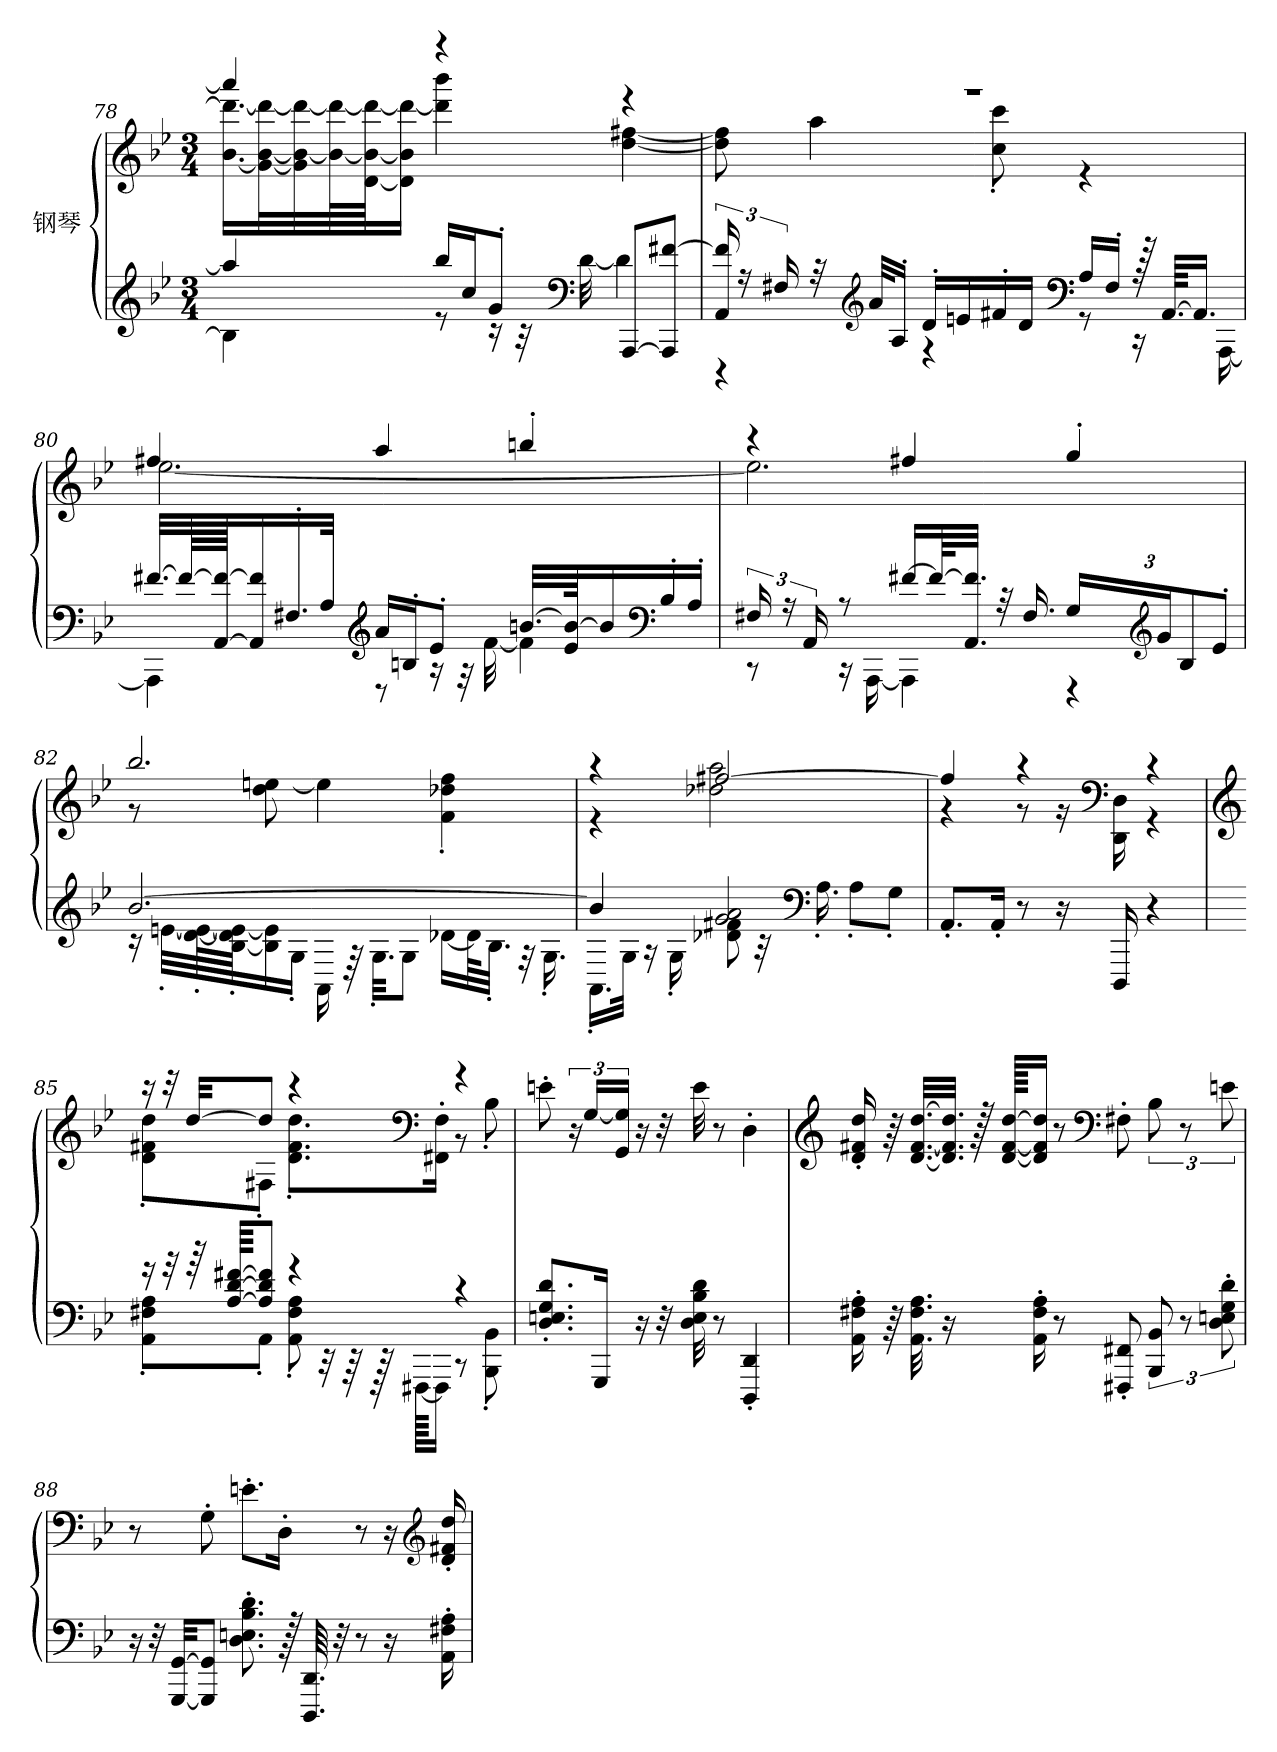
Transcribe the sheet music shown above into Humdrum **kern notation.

**kern	**kern
*part1	*part1
*staff2	*staff1
*I"钢琴	*
!!LO:PB:g=z
*clefG2	*clefG2
*k[b-e-]	*k[b-e-]
*M3/4	*M3/4
=78	=78
*^	*^
4aa/]	4B-\]	4aaa/]	[16.b-\ 16.ddd\_LL
.	.	.	[32g\ 32b-\_ 32ddd\_L
.	.	.	32g\] 32b-\_ 32ddd\_
.	.	.	64b-\_ 64ddd\_L
.	.	.	[64d\ 64b-\_ 64ddd\_JJ
.	.	.	16d\] 16b-\] 16ddd\_JJ
16bb-/LL	8r	4r	4ddd\] 4bbb-\
16cc/J	.	.	.
8g'/J	16r	.	.
.	32r	.	.
*clefF4	*	*	*
.	[32d\	.	.
[8AAA/L	4d\]	4r	[4dd\ [4ff#X\
8AAA/] [8f#X/J	.	.	.
=79	=79	=79	=79
24AA/ 24f#/]	4r	2.r	8dd\] 8ff#\]
24r	.	.	.
24F#X/	.	.	.
32r	.	.	4aa\
*clefG2	*	*	*
32a/KLL	.	.	.
16A'/JJ	.	.	.
16d'/LL	4r	.	.
16en/	.	.	.
16f#X'/	.	.	8cc\' 8ccc\'
16d/JJ	.	.	.
*clefF4	*	*	*
16A/LL	8r	.	4r
16F#'/JJ	.	.	.
128r	16r	.	.
[64.AA/KKLL	.	.	.
16.AA/JJ]	.	.	.
.	[16AAA\	.	.
!!LO:LB:g=z	!!
=80	=80	=80	=80
[32.f#X/LLL	4AAA\]	4ff#X/	[2.ee-\
128f#/LL_	.	.	.
[128AA/ 128f#/_JJJ	.	.	.
16AA/] 16f#/]	.	.	.
16.F#X'/	.	.	.
32A/JJk	.	.	.
*clefG2	*	*	*
16a/LL	8r	4aa/	.
16Bn'/J	.	.	.
8e-'/J	16r	.	.
.	32r	.	.
.	[32f#\	.	.
[32.bn/LLL	4f#\]	4bbn'/	.
64e-/ 64b/_JK	.	.	.
16b/]	.	.	.
*clefF4	*	*	*
16B'/	.	.	.
16A'/JJ	.	.	.
!!LO:LB:g=z	!!
=81	=81	=81	=81
24F#X/	8r	4r	2.ee-\]
24r	.	.	.
24AA/	.	.	.
8r	16r	.	.
.	[16AAA\	.	.
[16f#X/LL	4AAA\]	4ff#X/	.
64f#/KL_	.	.	.
32.AA/ 32.f#/]JJJ	.	.	.
32r	.	.	.
16.F#/	.	.	.
*Xbrackettup	*	*	*
24G/LL	4r	4gg'/	.
*clefG2	*	*	*
24g/J	.	.	.
12B-/	.	.	.
12e-'/J	.	.	.
=82	=82	=82	=82
[2.b-/	16r	2.bb-/	8r
.	[32en'\LLL	.	.
.	[64d\' 64e\_'L	.	.
.	[64B-\' 64d\]' 64e\_'JJ	.	.
.	16B-\] 16e\]	.	8dd\ [8een\
.	16G'\JJ	.	.
.	16AA\	.	4ee\]
.	64r	.	.
.	32.G'\KKL	.	.
.	8G\J	.	.
.	[16d-X\LL	.	4f\' 4dd-X\' 4ff\'
.	64d-\KL]	.	.
.	32.B-'\JJJ	.	.
.	32r	.	.
.	16.G'\	.	.
!!LO:LB:g=z	!!
=83	=83	=83	=83
4b-/]	16.AA'\LL	4r	4r
.	32G\JJk	.	.
.	16r	.	.
.	16G'\	.	.
2g/ 2a/	8d-X\ 8f#X\	[2ff#X/	2dd-X\ 2aa\
.	32r	.	.
*clefF4	*	*	*
.	16.A'\	.	.
.	8A'\L	.	.
.	8G'\J	.	.
*v	*v	*	*
=84	=84	=84
8.AA'/L	4ff#/]	4r
16AA'/Jk	.	.
8r	4r	8r
16r	.	16r
*	*clefF4	*
16DDD/	.	16DD\ 16D\
4r	4r	4r
=85	=85	=85
*	*clefG2	*
*^	*	*
16r	8AA\' 8F#X\' 8A\'L	16r	8d\' 8f#X\' 8dd\'L
32r	.	32r	.
64r	.	[32dd/KKL	.
[64A/ [64d/ [64f#X/KKKL	.	.	.
8A/] 8d/] 8f#/]J	8AA'\J	8dd/J]	8F#X'\J
4r	8AA\' 8F#\' 8A\'	4r	8.d\' 8.f#\' 8.dd\'L
.	32r	.	.
.	64r	.	.
.	128r	.	.
.	[128FFF#X\KKKLL	.	.
*	*	*clefF4	*
.	16FFF#\JJ]	.	16FF#X\' 16F#\'Jk
4r	8r	4r	8r
.	8BBB-\' 8BB-\'	.	8B-'\
*v	*v	*	*
*	*v	*v
!!LO:LB:g=z
=86	=86
8.D/' 8.En/' 8.G/' 8.d/'L	8en'\
.	24r
.	[24G/LL
16GGG/Jk	.
.	24GG/ 24G/]JJ
16r	16r
32r	32r
32D\ 32E\ 32B-\ 32d\	32e\
8r	8r
4DDD/' 4DD/'	4D'\
=87	=87
*	*clefG2
16AA\' 16F#X\' 16A\'	16d/' 16f#X/' 16dd/'
64r	64r
32.AA\ 32.F#\ 32.A\	[32.d/ [32.f#/ [32.dd/LLL
16r	32.d/] 32.f#/] 32.dd/]JJJ
.	128r
.	[128d/ [128f#/ [128dd/KKKLL
16AA\' 16F#\' 16A\'	16d/] 16f#/] 16dd/]JJ
8r	8r
*	*clefF4
8FFF#X/' 8FF#X/'	8F#X'\
*brackettup	*
12BBB-/ 12BB-/	12B-\
12r	12r
12D\' 12En\' 12G\' 12d\'	12en\
!!LO:LB:g=z
=88	=88
16r	8r
32r	.
[32GGG/ [32GG/KKL	.
8GGG/] 8GG/]J	8G'\
8.D\' 8.En\' 8.B-\' 8.d\'	8.en'\L
128r	16D'\Jk
64.DDD/ 64.DD/	.
32r	.
8r	8r
16r	16r
*	*clefG2
16AA\' 16F#X\' 16A\'	16d/' 16f#X/' 16dd/'
=	=
*-	*-
